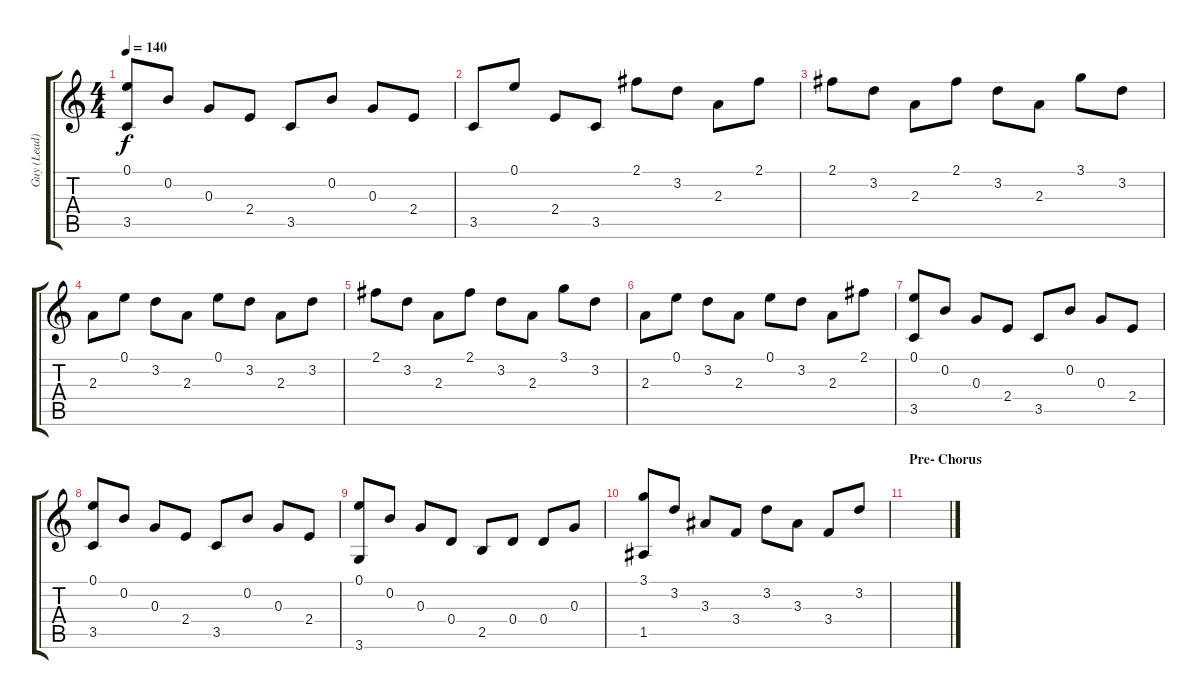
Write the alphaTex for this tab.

\track ("Guy (Lead)" "Guy (Lead)") {instrument acousticguitarsteel}
\staff {score tabs}
\tuning (E4 B3 G3 D3 A2 E2) {hide}
\ts (4 4)
\tempo 140
\clef g2
\ks c
(0.1 3.5).8{dy f} 0.2.8 0.3.8 2.4.8 3.5.8 0.2.8 0.3.8 2.4.8 |
3.5.8 0.1.8 2.4.8 3.5.8 2.1.8 3.2.8 2.3.8 2.1.8 |
2.1.8 3.2.8 2.3.8 2.1.8 3.2.8 2.3.8 3.1.8 3.2.8 |
2.3.8 0.1.8 3.2.8 2.3.8 0.1.8 3.2.8 2.3.8 3.2.8 |
2.1.8 3.2.8 2.3.8 2.1.8 3.2.8 2.3.8 3.1.8 3.2.8 |
2.3.8 0.1.8 3.2.8 2.3.8 0.1.8 3.2.8 2.3.8 2.1.8 |
(0.1 3.5).8 0.2.8 0.3.8 2.4.8 3.5.8 0.2.8 0.3.8 2.4.8 |
(0.1 3.5).8 0.2.8 0.3.8 2.4.8 3.5.8 0.2.8 0.3.8 2.4.8 |
(0.1 3.6).8 0.2.8 0.3.8 0.4.8 2.5.8 0.4.8 0.4.8 0.3.8 |
(3.1 1.5).8 3.2.8 3.3.8 3.4.8 3.2.8 3.3.8 3.4.8 3.2.8 |
\section ("" "Pre- Chorus")
